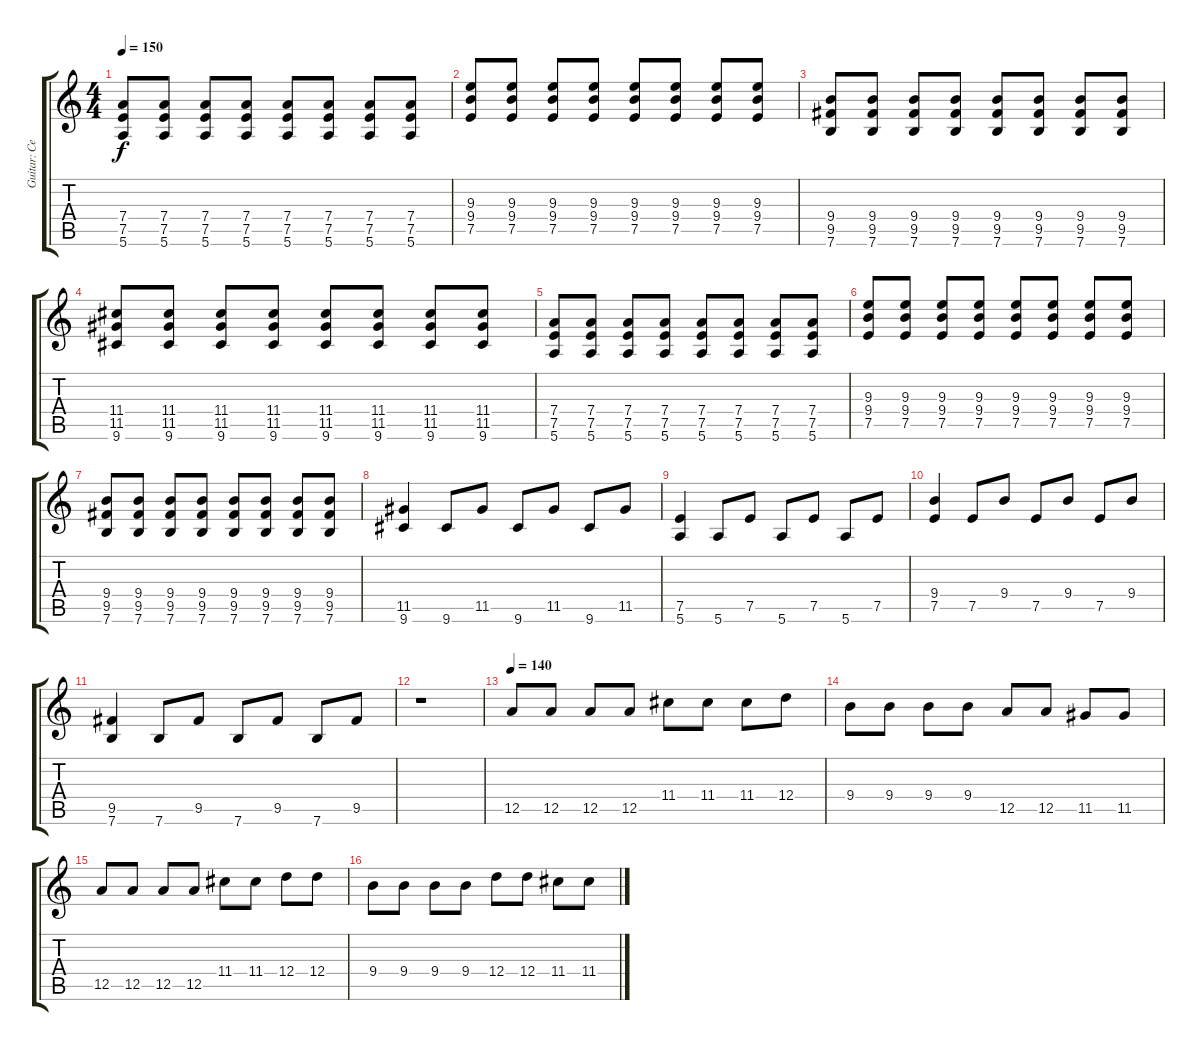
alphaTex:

\track ("Guitar: Серёга" "Guitar: Се") {instrument distortionguitar}
\staff {score tabs}
\tuning (E4 B3 G3 D3 A2 E2) {hide}
\ts (4 4)
\tempo 150
\clef g2
\ks c
(7.4 7.5 5.6).8{dy f} (7.4 7.5 5.6).8 (7.4 7.5 5.6).8 (7.4 7.5 5.6).8 (7.4 7.5 5.6).8 (7.4 7.5 5.6).8 (7.4 7.5 5.6).8 (7.4 7.5 5.6).8 |
(9.3 9.4 7.5).8 (9.3 9.4 7.5).8 (9.3 9.4 7.5).8 (9.3 9.4 7.5).8 (9.3 9.4 7.5).8 (9.3 9.4 7.5).8 (9.3 9.4 7.5).8 (9.3 9.4 7.5).8 |
(9.4 9.5 7.6).8 (9.4 9.5 7.6).8 (9.4 9.5 7.6).8 (9.4 9.5 7.6).8 (9.4 9.5 7.6).8 (9.4 9.5 7.6).8 (9.4 9.5 7.6).8 (9.4 9.5 7.6).8 |
(11.4 11.5 9.6).8 (11.4 11.5 9.6).8 (11.4 11.5 9.6).8 (11.4 11.5 9.6).8 (11.4 11.5 9.6).8 (11.4 11.5 9.6).8 (11.4 11.5 9.6).8 (11.4 11.5 9.6).8 |
(7.4 7.5 5.6).8 (7.4 7.5 5.6).8 (7.4 7.5 5.6).8 (7.4 7.5 5.6).8 (7.4 7.5 5.6).8 (7.4 7.5 5.6).8 (7.4 7.5 5.6).8 (7.4 7.5 5.6).8 |
(9.3 9.4 7.5).8 (9.3 9.4 7.5).8 (9.3 9.4 7.5).8 (9.3 9.4 7.5).8 (9.3 9.4 7.5).8 (9.3 9.4 7.5).8 (9.3 9.4 7.5).8 (9.3 9.4 7.5).8 |
(9.4 9.5 7.6).8 (9.4 9.5 7.6).8 (9.4 9.5 7.6).8 (9.4 9.5 7.6).8 (9.4 9.5 7.6).8 (9.4 9.5 7.6).8 (9.4 9.5 7.6).8 (9.4 9.5 7.6).8 |
(11.5 9.6).4 9.6.8 11.5.8 9.6.8 11.5.8 9.6.8 11.5.8 |
(7.5 5.6).4 5.6.8 7.5.8 5.6.8 7.5.8 5.6.8 7.5.8 |
(9.4 7.5).4 7.5.8 9.4.8 7.5.8 9.4.8 7.5.8 9.4.8 |
(9.5 7.6).4 7.6.8 9.5.8 7.6.8 9.5.8 7.6.8 9.5.8 |
r.1 |
\tempo 140
12.5.8 12.5.8 12.5.8 12.5.8 11.4.8 11.4.8 11.4.8 12.4.8 |
9.4.8 9.4.8 9.4.8 9.4.8 12.5.8 12.5.8 11.5.8 11.5.8 |
12.5.8 12.5.8 12.5.8 12.5.8 11.4.8 11.4.8 12.4.8 12.4.8 |
9.4.8 9.4.8 9.4.8 9.4.8 12.4.8 12.4.8 11.4.8 11.4.8
